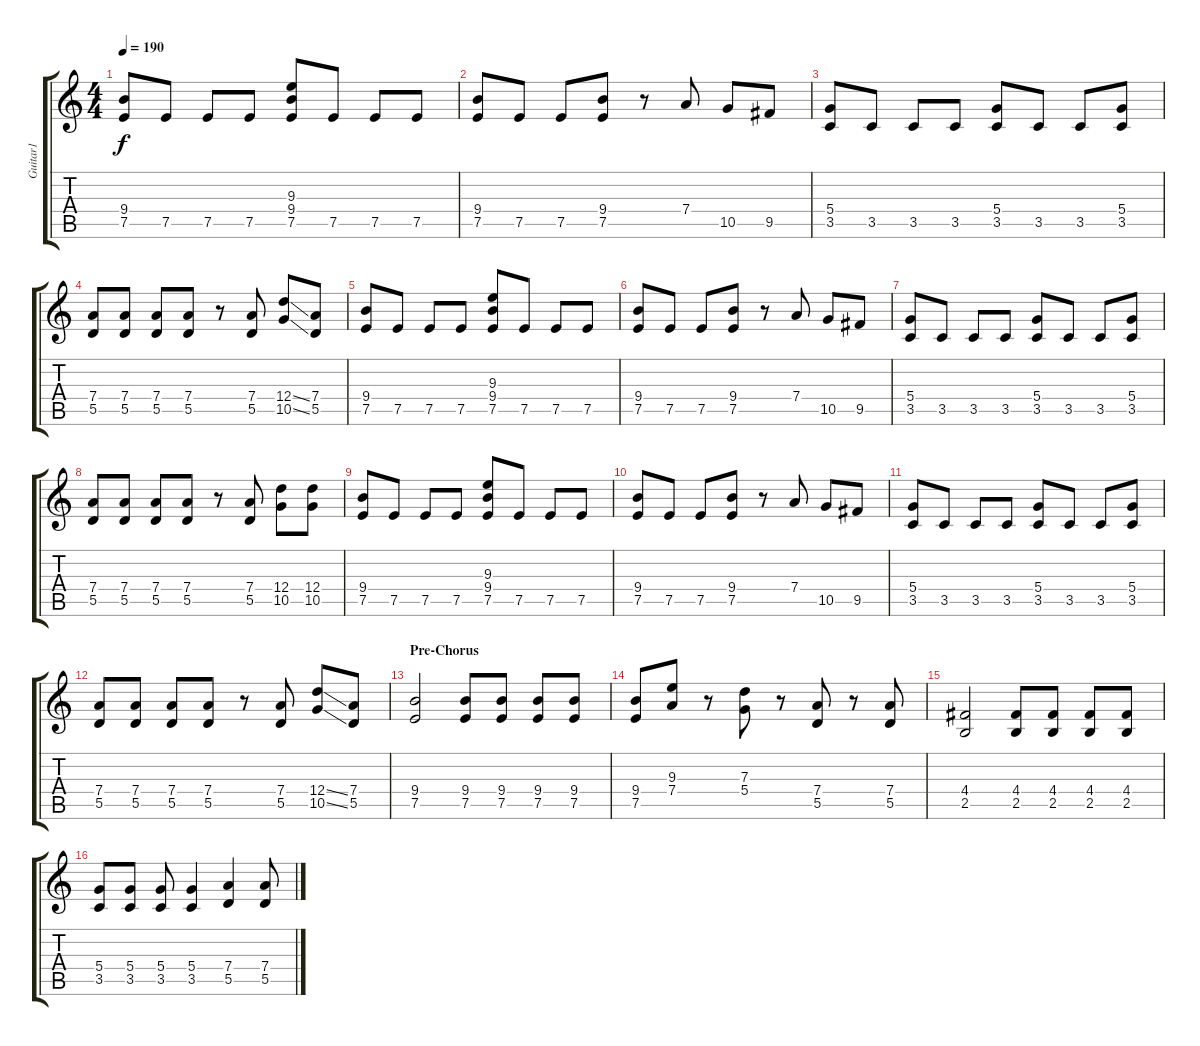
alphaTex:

\track ("Guitar1" "Guitar1") {instrument distortionguitar}
\staff {score tabs}
\tuning (E4 B3 G3 D3 A2 E2) {hide}
\ts (4 4)
\tempo 190
\clef g2
\ks c
(9.4 7.5).8{dy f} 7.5.8 7.5.8 7.5.8 (9.3 9.4 7.5).8 7.5.8 7.5.8 7.5.8 |
(9.4 7.5).8 7.5.8 7.5.8 (9.4 7.5).8 r.8 7.4.8 10.5.8 9.5.8 |
(5.4 3.5).8 3.5.8 3.5.8 3.5.8 (5.4 3.5).8 3.5.8 3.5.8 (5.4 3.5).8 |
(7.4 5.5).8 (7.4 5.5).8 (7.4 5.5).8 (7.4 5.5).8 r.8 (7.4 5.5).8 (12.4{ss} 10.5{ss}).8 (7.4 5.5).8 |
(9.4 7.5).8 7.5.8 7.5.8 7.5.8 (9.3 9.4 7.5).8 7.5.8 7.5.8 7.5.8 |
(9.4 7.5).8 7.5.8 7.5.8 (9.4 7.5).8 r.8 7.4.8 10.5.8 9.5.8 |
(5.4 3.5).8 3.5.8 3.5.8 3.5.8 (5.4 3.5).8 3.5.8 3.5.8 (5.4 3.5).8 |
(7.4 5.5).8 (7.4 5.5).8 (7.4 5.5).8 (7.4 5.5).8 r.8 (7.4 5.5).8 (12.4 10.5).8 (12.4 10.5).8 |
(9.4 7.5).8 7.5.8 7.5.8 7.5.8 (9.3 9.4 7.5).8 7.5.8 7.5.8 7.5.8 |
(9.4 7.5).8 7.5.8 7.5.8 (9.4 7.5).8 r.8 7.4.8 10.5.8 9.5.8 |
(5.4 3.5).8 3.5.8 3.5.8 3.5.8 (5.4 3.5).8 3.5.8 3.5.8 (5.4 3.5).8 |
(7.4 5.5).8 (7.4 5.5).8 (7.4 5.5).8 (7.4 5.5).8 r.8 (7.4 5.5).8 (12.4{ss} 10.5{ss}).8 (7.4 5.5).8 |
\section ("" "Pre-Chorus")
(9.4 7.5).2 (9.4 7.5).8 (9.4 7.5).8 (9.4 7.5).8 (9.4 7.5).8 |
(9.4 7.5).8 (9.3 7.4).8 r.8 (7.3 5.4).8 r.8 (7.4 5.5).8 r.8 (7.4 5.5).8 |
(4.4 2.5).2 (4.4 2.5).8 (4.4 2.5).8 (4.4 2.5).8 (4.4 2.5).8 |
(5.4 3.5).8 (5.4 3.5).8 (5.4 3.5).8 (5.4 3.5).4 (7.4 5.5).4 (7.4 5.5).8
